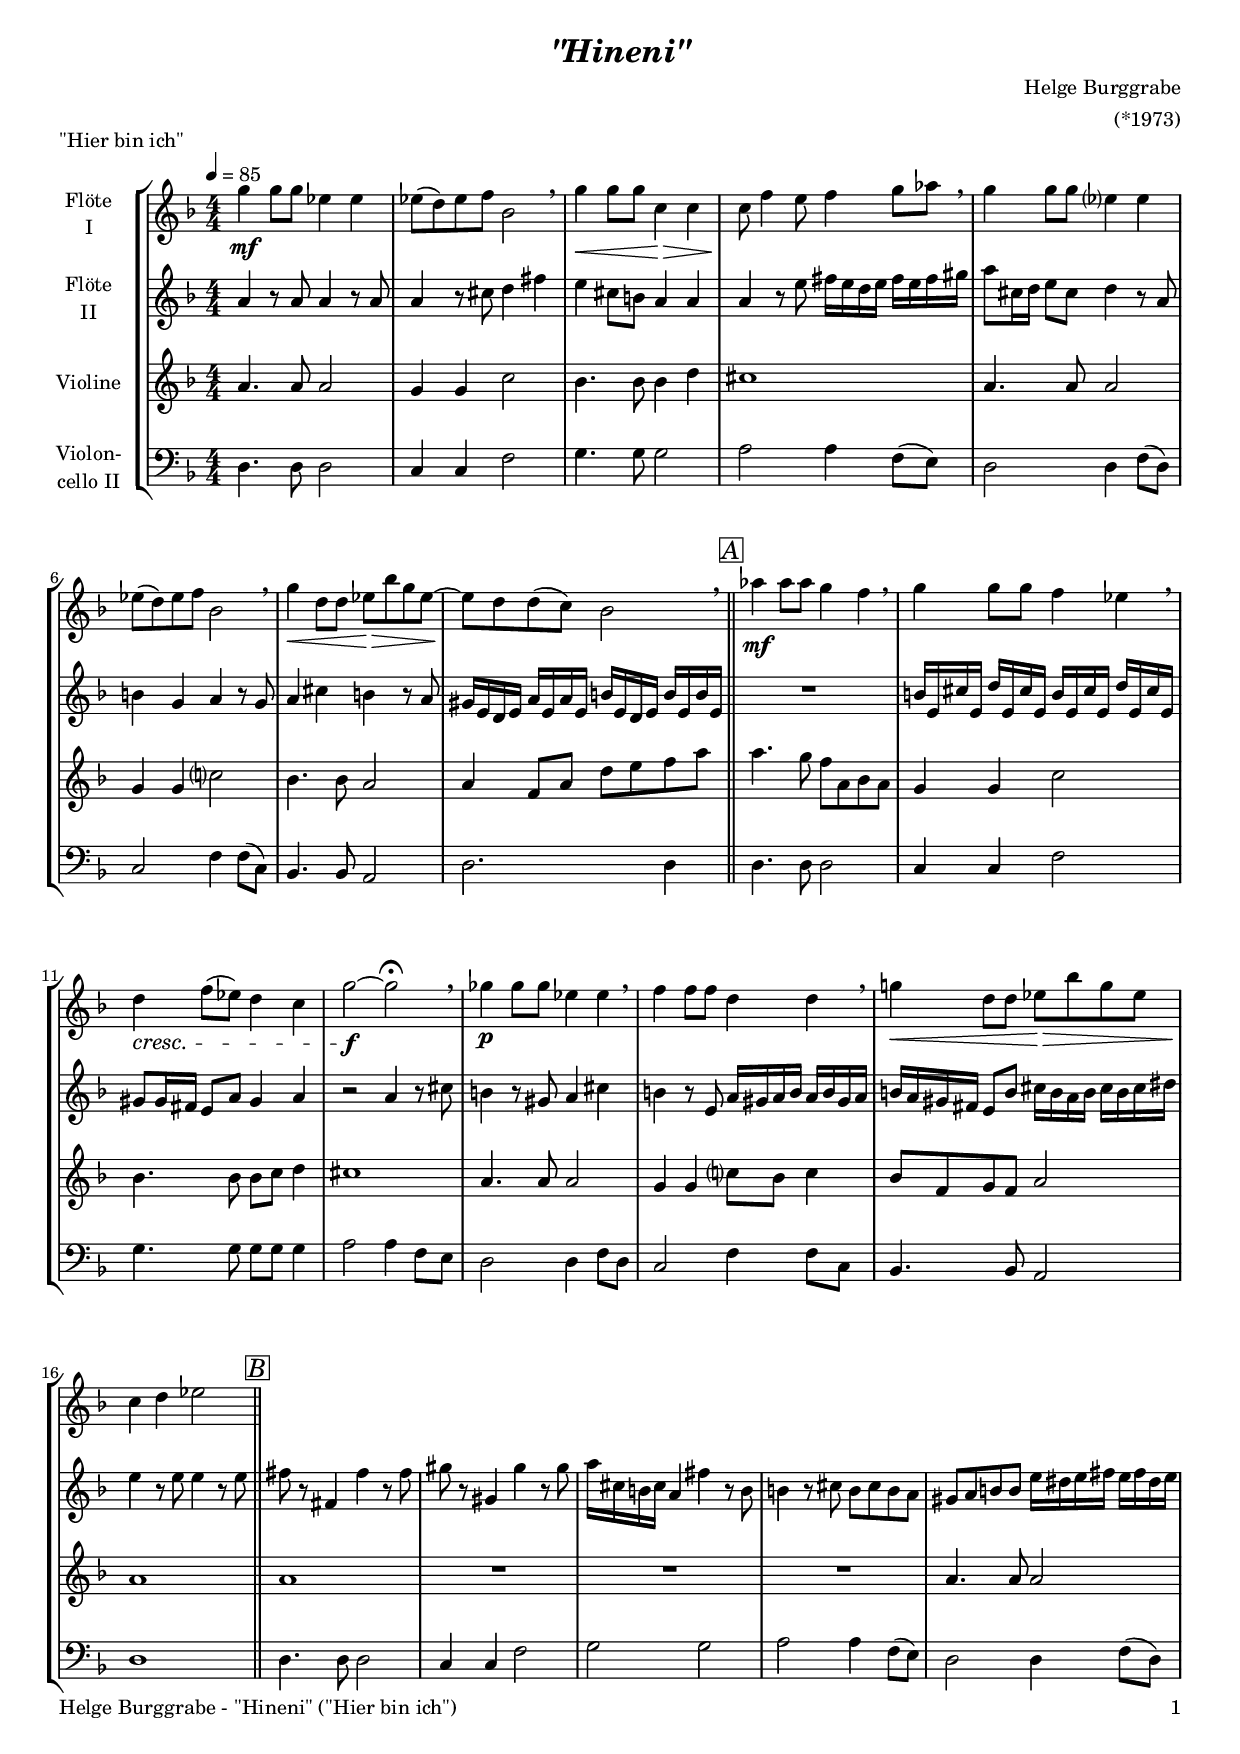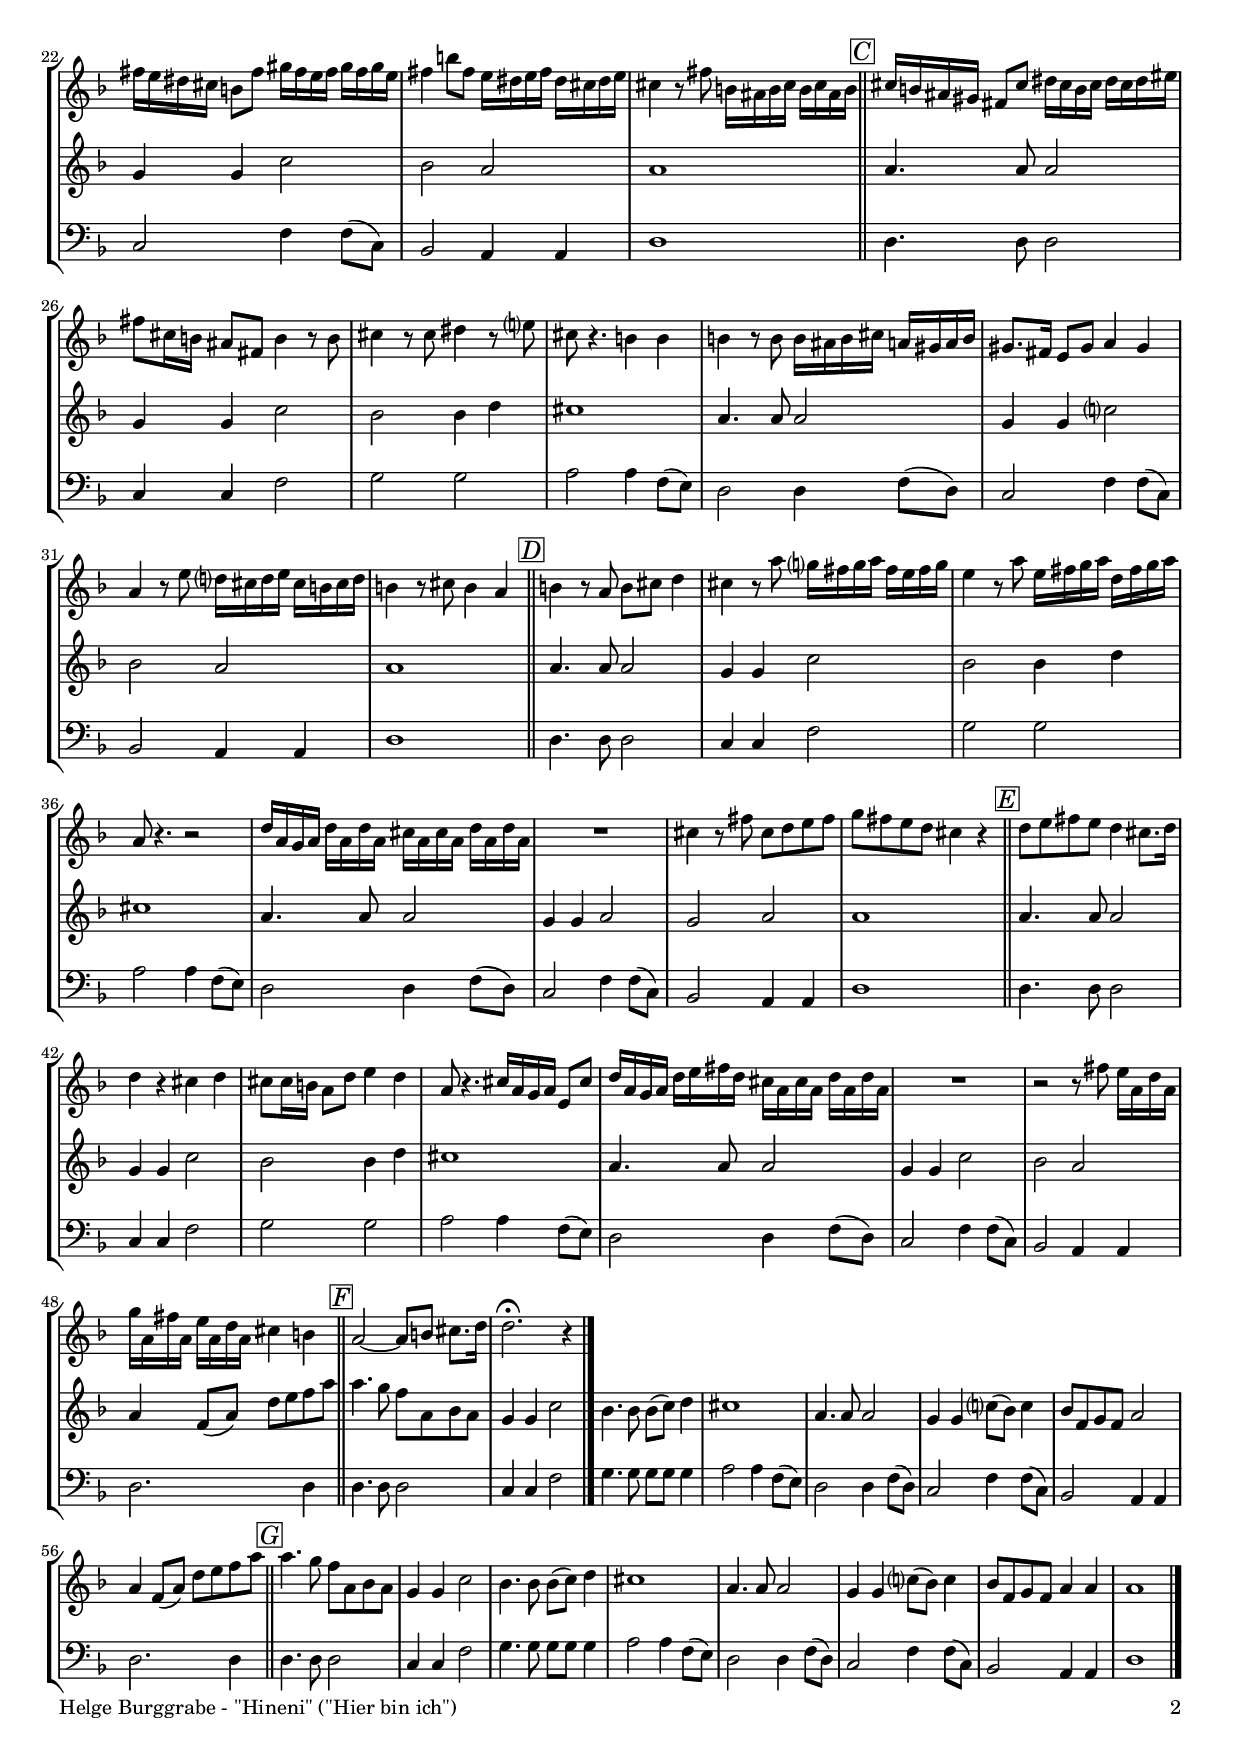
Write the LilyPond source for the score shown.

\version "2.24.4"
\include "deutsch.ly"
  
#(set-global-staff-size 17.5)

\header {
  title     = \markup \bold \italic "\"Hineni\""
  composer  = "Helge Burggrabe"
  arranger  = "(*1973)"
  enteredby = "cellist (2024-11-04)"
  piece     = "\"Hier bin ich\""
}

voiceconsts = {
  \key d \minor
  \time 4/4
  \clef "treble"
  \numericTimeSignature
  \compressEmptyMeasures
% Set default beaming for all staves
%  \set Timing.beamExceptions = #'()
%  \set Timing.baseMoment     = #(ly:make-moment 1 4)
%  \set Timing.beatStructure  = #'(1 1 1)
  \tempo 4=85
}

mifl = "flute"
mivl = "violin"
miva = "viola"
mivc = "cello"

boxa = { \bar "||" \mark \markup \box \italic "A" }
boxb = { \bar "||" \mark \markup \box \italic "B" }
boxc = { \bar "||" \mark \markup \box \italic "C" }
boxd = { \bar "||" \mark \markup \box \italic "D" }
boxe = { \bar "||" \mark \markup \box \italic "E" }
boxf = { \bar "||" \mark \markup \box \italic "F" }
boxg = { \bar "||" \mark \markup \box \italic "G" }
boxh = { \bar "||" \mark \markup \box \italic "H" }

\include "v1.ily"
\include "v2.ily"
vc = \relative c'' {
  \voiceconsts
  
  a4. a8 a2
  g4 g c2
  b4. b8 b4 d
  cis1

  a4. a8 a2
  g4 g c?2
  b4. b8 a2
  a4 f8 a d e f a \boxa

  a4. g8 f a, b a
  g4 g c2
  b4. b8 b c d4
  cis1

  a4. a8 a2
  g4 g c?8 b c4
  b8 f g f a2
  a1 \boxb

  a1
  R1*3
  a4. a8 a2
  g4 g c2

  b a
  a1 \boxc
  a4. a8 a2
  g4 g c2
  b b4 d

  cis1
  a4. a8 a2
  g4 g c?2
  b a
  a1 \boxd

  a4. a8 a2
  g4 g c2
  b b4 d
  cis1

  a4. a8 a2
  g4 g a2
  g a
  a1 \boxe

  a4. a8 a2
  g4 g c2
  b b4 d
  cis1
  a4. a8 a2
  g4 g c2

  b a
  a4 f8( a) d e f a \boxf
  a4. g8 f a, b a
  g4 g c2
  b4. b8 b( c) d4

  cis1
  a4. a8 a2
  g4 g c?8( b) c4
  b8 f g f a2

  a4 f8( a) d e f a \boxg
  a4. g8 f a, b a
  g4 g c2
  b4. b8 b( c) d4

  cis1
  a4. a8 a2
  g4 g c?8( b) c4
  b8 f g f a4 a
  a1 \bar "|."
}

vd = \relative c {
  \voiceconsts
  \clef "bass"

  d4. d8 d2
  c4 c f2
  g4. g8 g2
  a a4 f8( e)

  d2 d4 f8( d)
  c2 f4 f8( c)
  b4. b8 a2
  d2. d4 \boxa

  d4. d8 d2
  c4 c f2
  g4. g8 g g g4
  a2 a4 f8 e

  d2 d4 f8 d
  c2 f4 f8 c
  b4. b8 a2
  d1 \boxb

  d4. d8 d2
  c4 c f2
  g g
  a a4 f8( e)
  d2 d4 f8( d)
  c2 f4 f8( c)

  b2 a4 a
  d1 \boxc
  d4. d8 d2
  c4 c f2
  g g

  a a4 f8( e)
  d2 d4 f8( d)
  c2 f4 f8( c)
  b2 a4 a
  d1 \boxd

  d4. d8 d2
  c4 c f2
  g g
  a a4 f8( e)

  d2 d4 f8( d)
  c2 f4 f8( c)
  b2 a4 a
  d1 \boxe

  d4. d8 d2
  c4 c f2
  g g
  a a4 f8( e)
  d2 d4 f8( d)
  c2 f4 f8( c)

  b2 a4 a
  d2. d4 \boxf
  d4. d8 d2
  c4 c f2
  g4. g8 g g g4

  a2 a4 f8( e)
  d2 d4 f8( d)
  c2 f4 f8( c)
  b2 a4 a

  d2. d4 \boxg
  d4. d8 d2
  c4 c f2
  g4. g8 g g g4

  a2 a4 f8( e)
  d2 d4 f8( d)
  c2 f4 f8( c)
  b2 a4 a
  d1 \bar "|."
}


music = \new StaffGroup <<
      \new Staff {
	\set Staff.midiInstrument = \mifl
	\set Staff.instrumentName = \markup \center-column { "Flöte" "I" }
	\transpose d d { \va }
      }

      \new Staff {
	\set Staff.midiInstrument = \mifl
	\set Staff.instrumentName = \markup \center-column { "Flöte" "II" }
	\transpose d d { \vb }
      }

      \new Staff {
	\set Staff.midiInstrument = \mivl
	\set Staff.instrumentName = \markup \center-column { "Violine" }
	\transpose d d { \vc }
      }

      \new Staff {
	\set Staff.midiInstrument = \mivc
	\set Staff.instrumentName = \markup \center-column { "Violon-" "cello II" }
	\transpose d d { \vd }
      }
>>

\book {
  \paper {
    print-page-number = ##t
    print-first-page-number = ##t
    ragged-last-bottom = ##f
    oddHeaderMarkup = \markup \null
    evenHeaderMarkup = \markup \null
    oddFooterMarkup = \markup {
      \fill-line {
        \if \should-print-page-number
        "Helge Burggrabe - \"Hineni\" (\"Hier bin ich\")" \fromproperty #'page:page-number-string
      }
    }
    evenFooterMarkup = \oddFooterMarkup
  } \score {
    \music
    \layout {}
  }

  \score {
    \unfoldRepeats \music

    \midi {
      \context {
        \Score
      }
    }
  }
}
